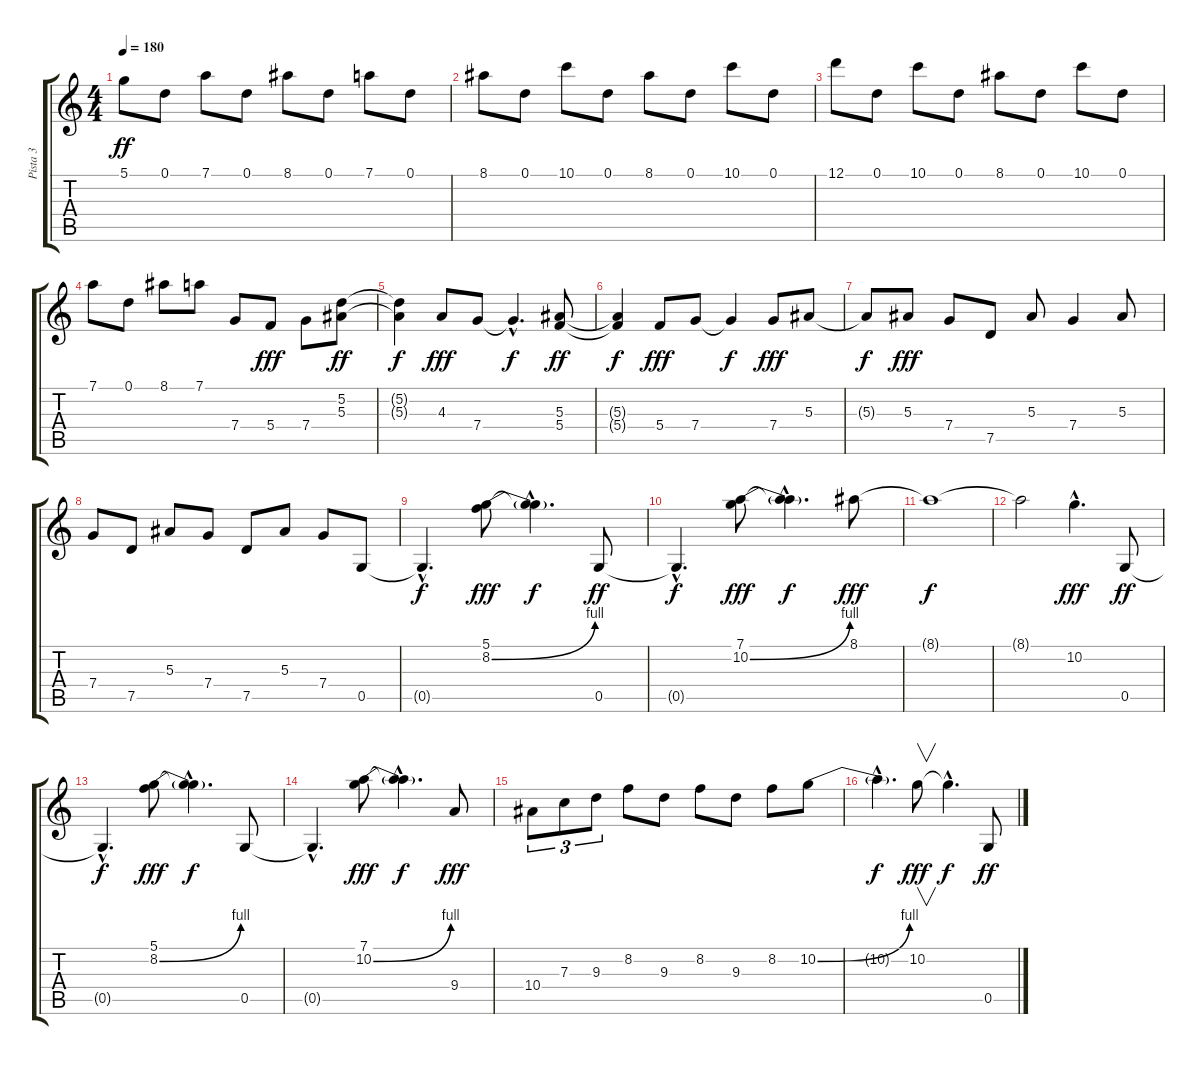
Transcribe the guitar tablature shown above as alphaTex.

\track ("Pista 3" "Pista 3") {instrument distortionguitar}
\staff {score tabs}
\tuning (D4 A3 F3 C3 G2 D2) {hide}
\ts (4 4)
\tempo 180
\clef g2
\ks c
5.1.8{dy ff volume 14 instrument trombone} 0.1.8 7.1.8 0.1.8 8.1.8 0.1.8 7.1.8 0.1.8 |
8.1.8 0.1.8 10.1.8 0.1.8 8.1.8 0.1.8 10.1.8 0.1.8 |
12.1.8 0.1.8 10.1.8 0.1.8 8.1.8 0.1.8 10.1.8 0.1.8 |
7.1.8 0.1.8 8.1.8 7.1.8 7.4.8 5.4.8{dy fff} 7.4.8 (5.2 5.3).8{dy ff} |
(5.2{t} 5.3{t}).4{dy f} 4.3.8{dy fff} 7.4.8 7.4{hac t}.4{d dy f} (5.3 5.4).8{dy ff} |
(5.3{t} 5.4{t}).4{dy f} 5.4.8{dy fff} 7.4.8 7.4{t}.4{dy f} 7.4.8{dy fff} 5.3.8 |
5.3{t}.8{dy f} 5.3.8{dy fff} 7.4.8 7.5.8 5.3.8 7.4.4 5.3.8 |
7.4.8 7.5.8 5.3.8 7.4.8 7.5.8 5.3.8 7.4.8 0.5.8 |
0.5{hac t}.4{d dy f} (5.1 8.2{be (bend 0 0 60 4)}).8{dy fff} (5.1{hac t} 8.2{hac t}).4{d dy f} 0.5.8{dy ff} |
0.5{hac t}.4{d dy f} (7.1 10.2{be (bend 0 0 60 4)}).8{dy fff} (7.1{hac t} 10.2{hac t}).4{d dy f} 8.1.8{dy fff} |
8.1{t}.1{dy f} |
8.1{t}.2 10.2{hac}.4{d dy fff} 0.5.8{dy ff} |
0.5{hac t}.4{d dy f} (5.1 8.2{be (bend 0 0 60 4)}).8{dy fff} (5.1{hac t} 8.2{hac t}).4{d dy f} 0.5.8 |
0.5{hac t}.4{d} (7.1 10.2{be (bend 0 0 60 4)}).8{dy fff} (7.1{hac t} 10.2{hac t}).4{d dy f} 9.4.8{dy fff} |
10.4.8{tu (3 2)} 7.3.8{tu (3 2)} 9.3.8{tu (3 2)} 8.2.8 9.3.8 8.2.8 9.3.8 8.2.8 10.2{be (bend 0 0 60 4)}.8 |
10.2{hac t}.4{d dy f} 10.2.8{v dy fff} 10.2{hac t}.4{d dy f} 0.5.8{dy ff}
